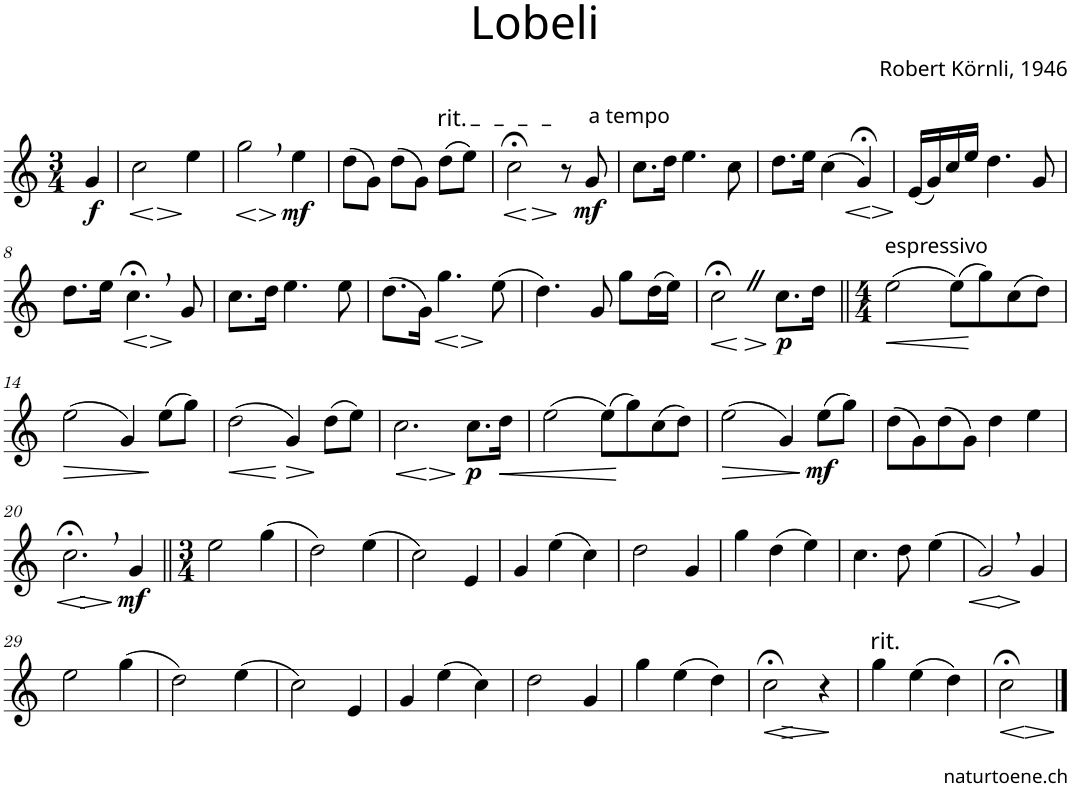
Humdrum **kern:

**kern	**dynam
*part1	*part1
*staff1	*staff1
*I"Alphorn	*
*I'Alphn.	*
*clefG2	*
*Trd4c6	*
*k[]	*
*M3/4	*
=	=
!	!LO:DY:b
4g/	f
=1	=1
!	!LO:HP:b
!	!LO:HP:n=1:b
2cc\	< >
4ee\	[
.	]
=2	=2
!	!LO:HP:b
!	!LO:HP:n=1:b
2gg,\	< >
!	!LO:DY:n=1:b
4ee\	[ mf
.	]
=3	=3
(8dd\L	.
8g\J)	.
(8dd\L	.
8g\J)	.
!LO:TX:a:t=rit.	!
(8dd\L	.
8ee\J)	.
=4	=4
!	!LO:HP:b
!	!LO:HP:n=1:b
2cc;<\	< >
8r	[
!LO:TX:a:t=a tempo	!
!	!LO:DY:n=1:b
8g/	] mf
=5	=5
8.cc\L	.
16dd\Jk	.
4.ee\	.
8cc\	.
=6	=6
8.dd\L	.
16ee\Jk	.
(4cc\	.
!	!LO:HP:b
!	!LO:HP:n=1:b
4g;</)	> <
.	]
=7	=7
(16e/LL	.
16g/)	[
16cc/	.
16ee/JJ	.
4.dd\	.
8g/	.
!!LO:LB:g=z
=8	=8
8.dd\L	.
16ee\Jk	.
!	!LO:HP:b
!	!LO:HP:n=1:b
4.cc;<,\	> <
8g/	]
.	[
=9	=9
8.cc\L	.
16dd\Jk	.
4.ee\	.
8ee\	.
=10	=10
(8.dd\L	.
16g\Jk)	.
!	!LO:HP:b
!	!LO:HP:n=1:b
4.gg\	< >
(8ee\	[
.	]
=11	=11
4.dd\)	.
8g/	.
8gg\L	.
(16dd\L	.
16ee\JJ)	.
=12	=12
!	!LO:HP:b
!	!LO:HP:n=1:b
2cc;<Z\	< >
!	!LO:DY:n=1:b
8.cc\L	[ p
16dd\Jk	]
=13||	=13||
*M4/4	*
!LO:TX:a:t=espressivo	!
!	!LO:HP:b
(2ee\	<
(8ee\L)	.
8gg\)	[
(8cc\	.
8dd\J)	.
!!LO:LB:g=z
=14	=14
!	!LO:HP:b
(2ee\	>
4g/)	.
(8ee\L	]
8gg\J)	.
=15	=15
!	!LO:HP:b
(2dd\	<
!	!LO:HP:n=1:b
4g/)	[ >
(8dd\L	]
8ee\J)	.
=16	=16
!	!LO:HP:b
!	!LO:HP:n=1:b
2.cc\	< >
!	!LO:DY:n=1:b
8.cc\L	[ p
!	!LO:HP:n=1:b
16dd\Jk	] <
=17	=17
(2ee\	.
(8ee\L)	.
8gg\)	[
(8cc\	.
8dd\J)	.
=18	=18
!	!LO:HP:b
(2ee\	>
4g/)	.
!	!LO:DY:n=1:b
(8ee\L	] mf
8gg\J)	.
=19	=19
(8dd\L	.
8g\)	.
(8dd\	.
8g\J)	.
4dd\	.
4ee\	.
!!LO:LB:g=z
=20	=20
!	!LO:HP:b
!	!LO:HP:n=1:b
2.cc;<,\	< >
!	!LO:DY:n=1:b
4g/	[ mf
.	]
=21||	=21||
*M3/4	*
2ee\	.
(4gg\	.
=22	=22
2dd\)	.
(4ee\	.
=23	=23
2cc\)	.
4e/	.
=24	=24
4g/	.
(4ee\	.
4cc\)	.
=25	=25
2dd\	.
4g/	.
=26	=26
4gg\	.
(4dd\	.
4ee\)	.
=27	=27
4.cc\	.
8dd\	.
(4ee\	.
=28	=28
!	!LO:HP:b
!	!LO:HP:n=1:b
2g,/)	< >
4g/	[
.	]
!!LO:LB:g=z
=29	=29
2ee\	.
(4gg\	.
=30	=30
2dd\)	.
(4ee\	.
=31	=31
2cc\)	.
4e/	.
=32	=32
4g/	.
(4ee\	.
4cc\)	.
=33	=33
2dd\	.
4g/	.
=34	=34
4gg\	.
(4ee\	.
4dd\)	.
=35	=35
!	!LO:HP:b
2cc;<\	<
!	!LO:HP:n=1:b
4r	[ >
.	]
=36	=36
!LO:TX:a:t=rit.	!
4gg\	.
(4ee\	.
4dd\)	.
=37	=37
!	!LO:HP:b
!	!LO:HP:n=1:b
2cc;<\	< >
.	[ ]
==	==
*-	*-
